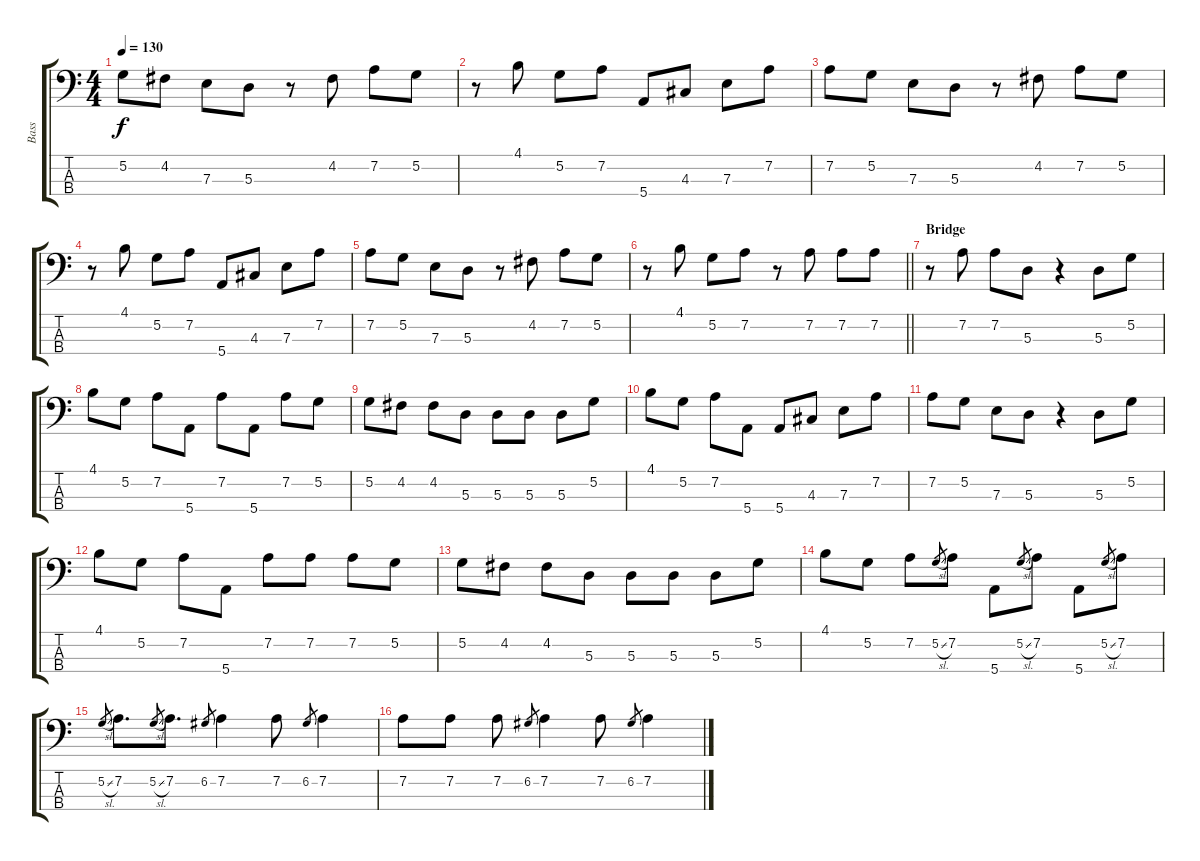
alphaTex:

\track ("Bass" "Bass") {instrument electricbasspick}
\staff {score tabs}
\tuning (G2 D2 A1 E1) {hide}
\ts (4 4)
\tempo 130
\clef f4
\ks c
5.2.8{dy f} 4.2.8 7.3.8 5.3.8 r.8 4.2.8 7.2.8 5.2.8 |
r.8 4.1.8 5.2.8 7.2.8 5.4.8 4.3.8 7.3.8 7.2.8 |
7.2.8 5.2.8 7.3.8 5.3.8 r.8 4.2.8 7.2.8 5.2.8 |
r.8 4.1.8 5.2.8 7.2.8 5.4.8 4.3.8 7.3.8 7.2.8 |
7.2.8 5.2.8 7.3.8 5.3.8 r.8 4.2.8 7.2.8 5.2.8 |
\barLineRight lightlight
r.8 4.1.8 5.2.8 7.2.8 r.8 7.2.8 7.2.8 7.2.8 |
\section ("" "Bridge")
r.8 7.2.8 7.2.8 5.3.8 r.4 5.3.8 5.2.8 |
4.1.8 5.2.8 7.2.8 5.4.8 7.2.8 5.4.8 7.2.8 5.2.8 |
5.2.8 4.2.8 4.2.8 5.3.8 5.3.8 5.3.8 5.3.8 5.2.8 |
4.1.8 5.2.8 7.2.8 5.4.8 5.4.8 4.3.8 7.3.8 7.2.8 |
7.2.8 5.2.8 7.3.8 5.3.8 r.4 5.3.8 5.2.8 |
4.1.8 5.2.8 7.2.8 5.4.8 7.2.8 7.2.8 7.2.8 5.2.8 |
5.2.8 4.2.8 4.2.8 5.3.8 5.3.8 5.3.8 5.3.8 5.2.8 |
4.1.8 5.2.8 7.2.8 5.2{sl}.8{gr} 7.2.8 5.4.8 5.2{sl}.8{gr} 7.2.8 5.4.8 5.2{sl}.8{gr} 7.2.8 |
5.2{sl}.8{gr} 7.2.8{d} 5.2{sl}.8{gr} 7.2.8{d} 6.2.8{gr} 7.2.4 7.2.8 6.2.8{gr} 7.2.4 |
7.2.8 7.2.8 7.2.8 6.2.8{gr} 7.2.4 7.2.8 6.2.8{gr} 7.2.4
